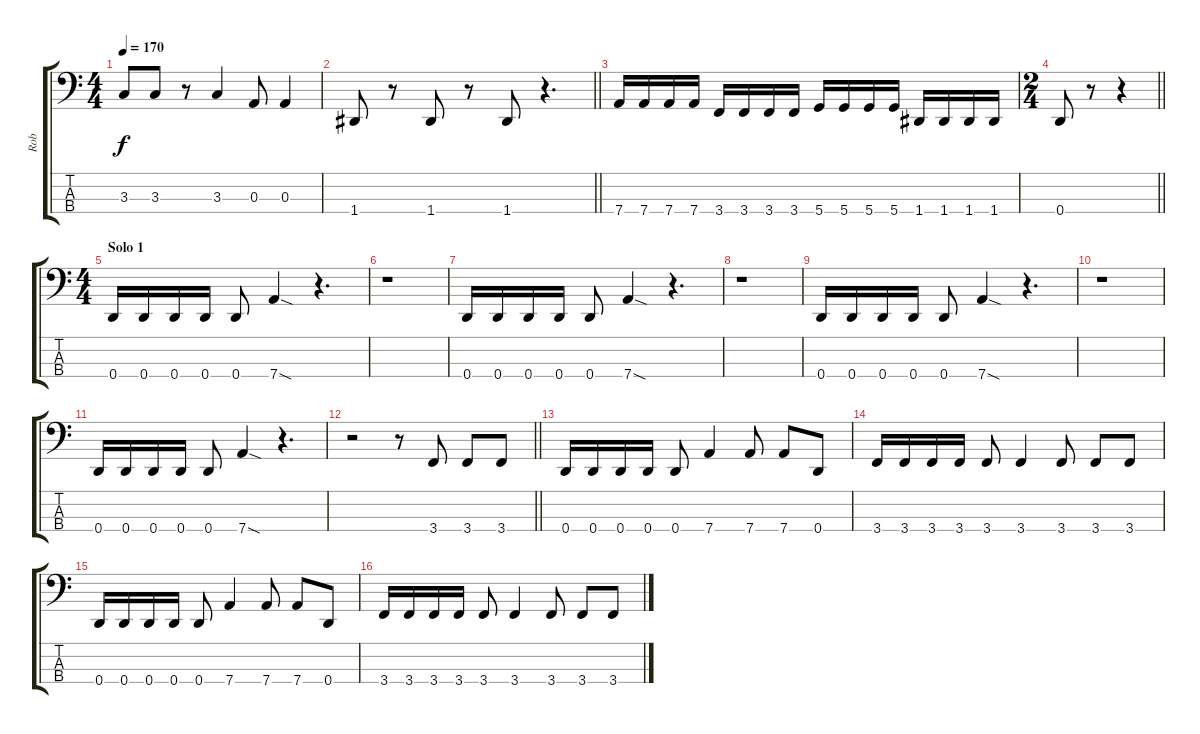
\track ("Rob" "Rob") {instrument electricbassfinger}
\staff {score tabs}
\tuning (G2 D2 A1 D1) {hide}
\ts (4 4)
\tempo 170
\clef f4
\ks c
3.3.8{dy f} 3.3.8 r.8 3.3.4 0.3.8 0.3.4 |
\barLineRight lightlight
1.4.8 r.8 1.4.8 r.8 1.4.8 r.4{d} |
\section ("" "")
7.4.16 7.4.16 7.4.16 7.4.16 3.4.16 3.4.16 3.4.16 3.4.16 5.4.16 5.4.16 5.4.16 5.4.16 1.4.16 1.4.16 1.4.16 1.4.16 |
\ts (2 4)
\barLineRight lightlight
0.4.8 r.8 r.4 |
\ts (4 4)
\section ("" "Solo 1")
0.4.16 0.4.16 0.4.16 0.4.16 0.4.8 7.4{sod}.4 r.4{d} |
r.1 |
0.4.16 0.4.16 0.4.16 0.4.16 0.4.8 7.4{sod}.4 r.4{d} |
r.1 |
0.4.16 0.4.16 0.4.16 0.4.16 0.4.8 7.4{sod}.4 r.4{d} |
r.1 |
0.4.16 0.4.16 0.4.16 0.4.16 0.4.8 7.4{sod}.4 r.4{d} |
\barLineRight lightlight
r.2 r.8 3.4.8 3.4.8 3.4.8 |
\section ("" "")
0.4.16 0.4.16 0.4.16 0.4.16 0.4.8 7.4.4 7.4.8 7.4.8 0.4.8 |
3.4.16 3.4.16 3.4.16 3.4.16 3.4.8 3.4.4 3.4.8 3.4.8 3.4.8 |
0.4.16 0.4.16 0.4.16 0.4.16 0.4.8 7.4.4 7.4.8 7.4.8 0.4.8 |
3.4.16 3.4.16 3.4.16 3.4.16 3.4.8 3.4.4 3.4.8 3.4.8 3.4.8
